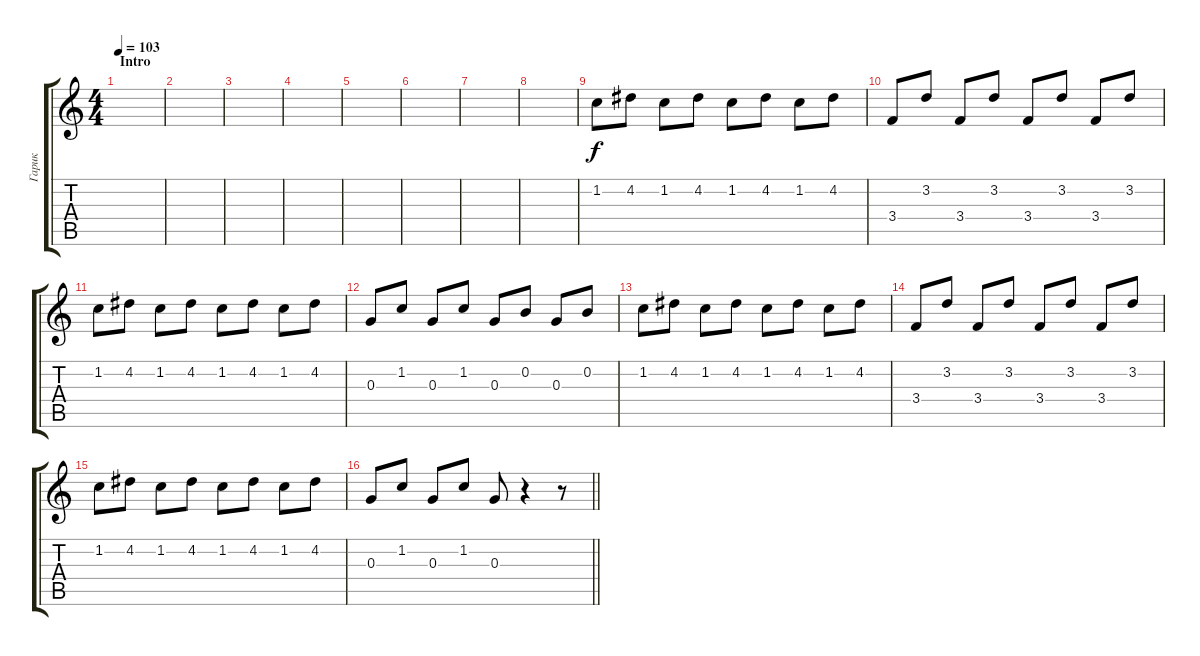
\track ("Гарик" "Гарик") {instrument distortionguitar}
\staff {score tabs}
\tuning (E4 B3 G3 D3 A2 E2) {hide}
\ts (4 4)
\section ("" "Intro")
\tempo 103
\clef g2
\ks c
|
|
|
|
|
|
|
|
1.2.8 4.2.8 1.2.8 4.2.8 1.2.8 4.2.8 1.2.8 4.2.8 |
3.4.8 3.2.8 3.4.8 3.2.8 3.4.8 3.2.8 3.4.8 3.2.8 |
1.2.8 4.2.8 1.2.8 4.2.8 1.2.8 4.2.8 1.2.8 4.2.8 |
0.3.8 1.2.8 0.3.8 1.2.8 0.3.8 0.2.8 0.3.8 0.2.8 |
1.2.8 4.2.8 1.2.8 4.2.8 1.2.8 4.2.8 1.2.8 4.2.8 |
3.4.8 3.2.8 3.4.8 3.2.8 3.4.8 3.2.8 3.4.8 3.2.8 |
1.2.8 4.2.8 1.2.8 4.2.8 1.2.8 4.2.8 1.2.8 4.2.8 |
\barLineRight lightlight
0.3.8 1.2.8 0.3.8 1.2.8 0.3.8 r.4 r.8
